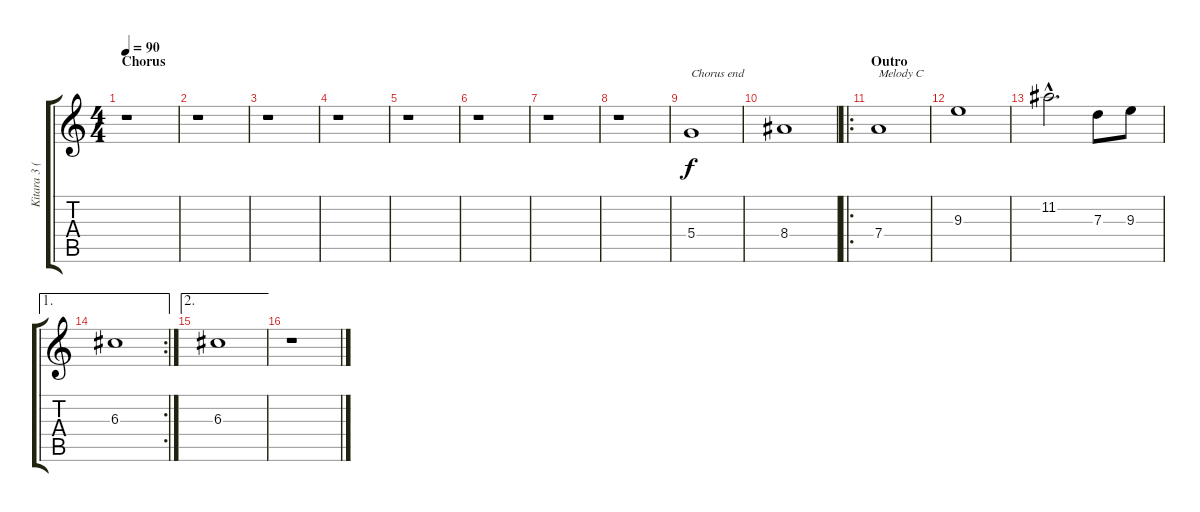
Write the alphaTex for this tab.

\track ("Kitara 3 (\"Silppukitara 1\")" "Kitara 3 (") {instrument distortionguitar}
\staff {score tabs}
\tuning (E4 B3 G3 D3 A2 D2) {hide}
\ts (4 4)
\section ("" "Chorus")
\tempo 90
\clef g2
\ks c
r.1{dy f} |
r.1 |
r.1 |
r.1 |
r.1 |
r.1 |
r.1 |
r.1 |
5.4.1{txt "Chorus end"} |
8.4.1 |
\ro
\section ("" "Outro")
7.4.1{txt "Melody C"} |
9.3.1 |
11.2{hac}.2{d} 7.3.8 9.3.8 |
\ae 1
\rc 2
6.3.1 |
\ae 2
6.3.1 |
r.1
